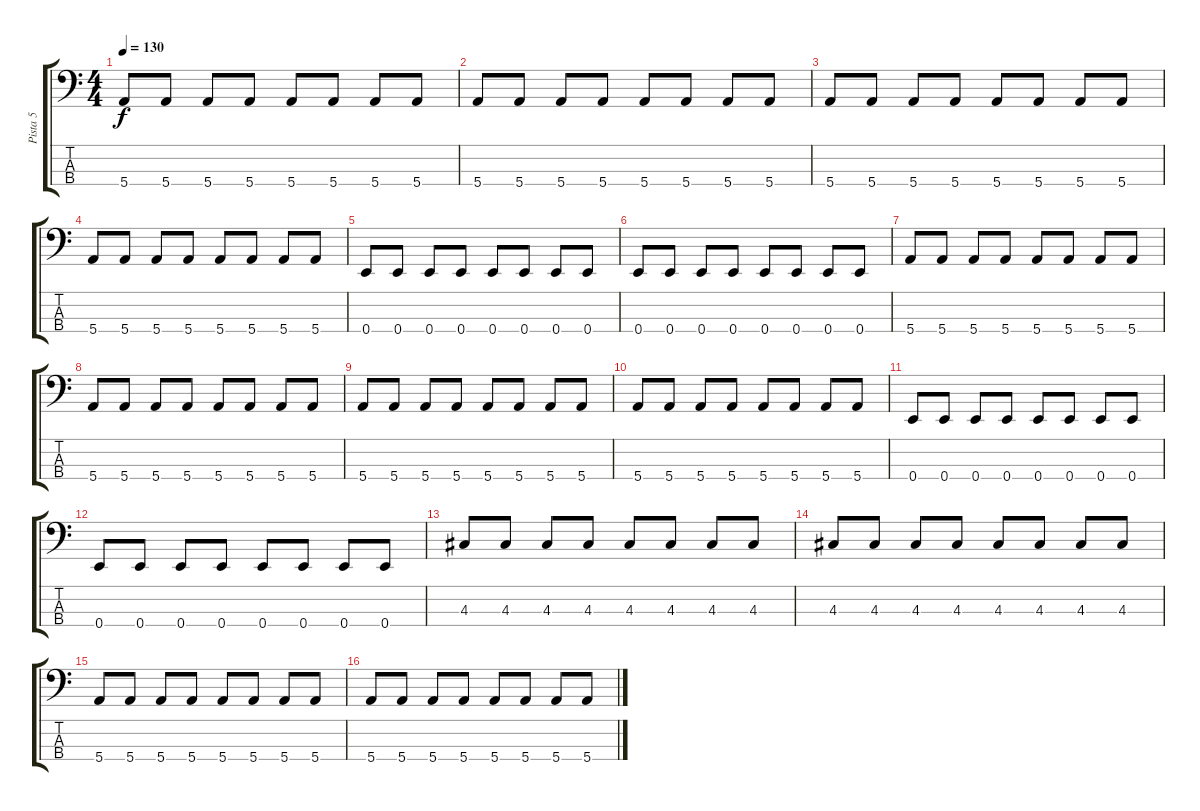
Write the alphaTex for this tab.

\track ("Pista 5" "Pista 5") {instrument electricbassfinger}
\staff {score tabs}
\tuning (G2 D2 A1 E1) {hide}
\ts (4 4)
\tempo 130
\clef f4
\ks c
5.4.8{dy f} 5.4.8 5.4.8 5.4.8 5.4.8 5.4.8 5.4.8 5.4.8 |
5.4.8 5.4.8 5.4.8 5.4.8 5.4.8 5.4.8 5.4.8 5.4.8 |
5.4.8 5.4.8 5.4.8 5.4.8 5.4.8 5.4.8 5.4.8 5.4.8 |
5.4.8 5.4.8 5.4.8 5.4.8 5.4.8 5.4.8 5.4.8 5.4.8 |
0.4.8 0.4.8 0.4.8 0.4.8 0.4.8 0.4.8 0.4.8 0.4.8 |
0.4.8 0.4.8 0.4.8 0.4.8 0.4.8 0.4.8 0.4.8 0.4.8 |
5.4.8 5.4.8 5.4.8 5.4.8 5.4.8 5.4.8 5.4.8 5.4.8 |
5.4.8 5.4.8 5.4.8 5.4.8 5.4.8 5.4.8 5.4.8 5.4.8 |
5.4.8 5.4.8 5.4.8 5.4.8 5.4.8 5.4.8 5.4.8 5.4.8 |
5.4.8 5.4.8 5.4.8 5.4.8 5.4.8 5.4.8 5.4.8 5.4.8 |
0.4.8 0.4.8 0.4.8 0.4.8 0.4.8 0.4.8 0.4.8 0.4.8 |
0.4.8 0.4.8 0.4.8 0.4.8 0.4.8 0.4.8 0.4.8 0.4.8 |
4.3.8 4.3.8 4.3.8 4.3.8 4.3.8 4.3.8 4.3.8 4.3.8 |
4.3.8 4.3.8 4.3.8 4.3.8 4.3.8 4.3.8 4.3.8 4.3.8 |
5.4.8 5.4.8 5.4.8 5.4.8 5.4.8 5.4.8 5.4.8 5.4.8 |
5.4.8 5.4.8 5.4.8 5.4.8 5.4.8 5.4.8 5.4.8 5.4.8
